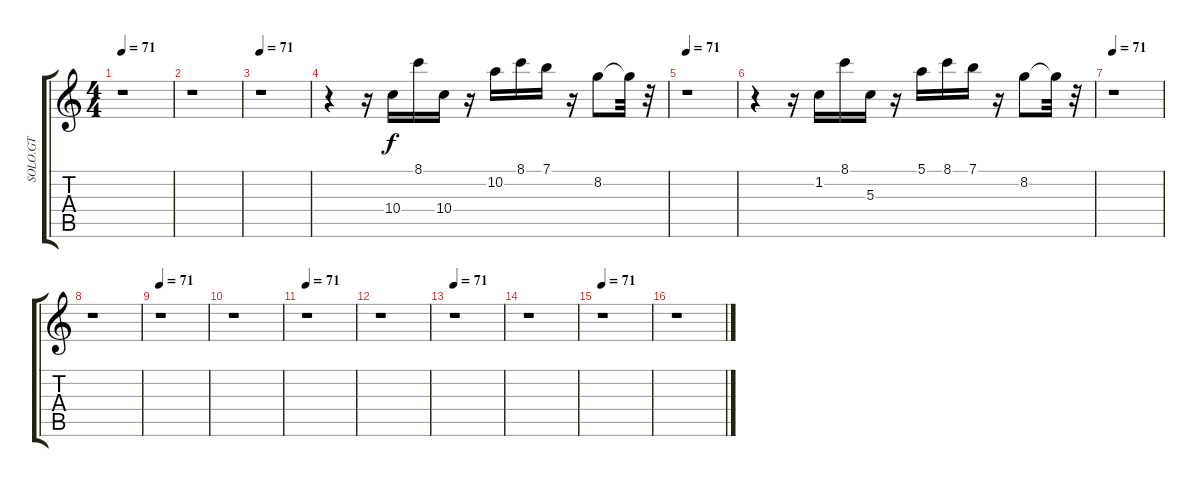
\track ("SOLO.GT" "SOLO.GT") {instrument overdrivenguitar}
\staff {score tabs}
\tuning (E4 B3 G3 D3 A2 E2) {hide}
\ts (4 4)
\tempo 71
\clef g2
\ks c
r.1{dy f} |
r.1 |
\tempo 71
r.1 |
r.4 r.16 10.4.16 8.1.16 10.4.16 r.16 10.2.16 8.1.16 7.1.16 r.16 8.2.8 8.2{t}.32 r.32 |
\tempo 71
r.1 |
r.4 r.16 1.2.16 8.1.16 5.3.16 r.16 5.1.16 8.1.16 7.1.16 r.16 8.2.8 8.2{t}.32 r.32 |
\tempo 71
r.1 |
r.1 |
\tempo 71
r.1 |
r.1 |
\tempo 71
r.1 |
r.1 |
\tempo 71
r.1 |
r.1 |
\tempo 71
r.1 |
r.1
